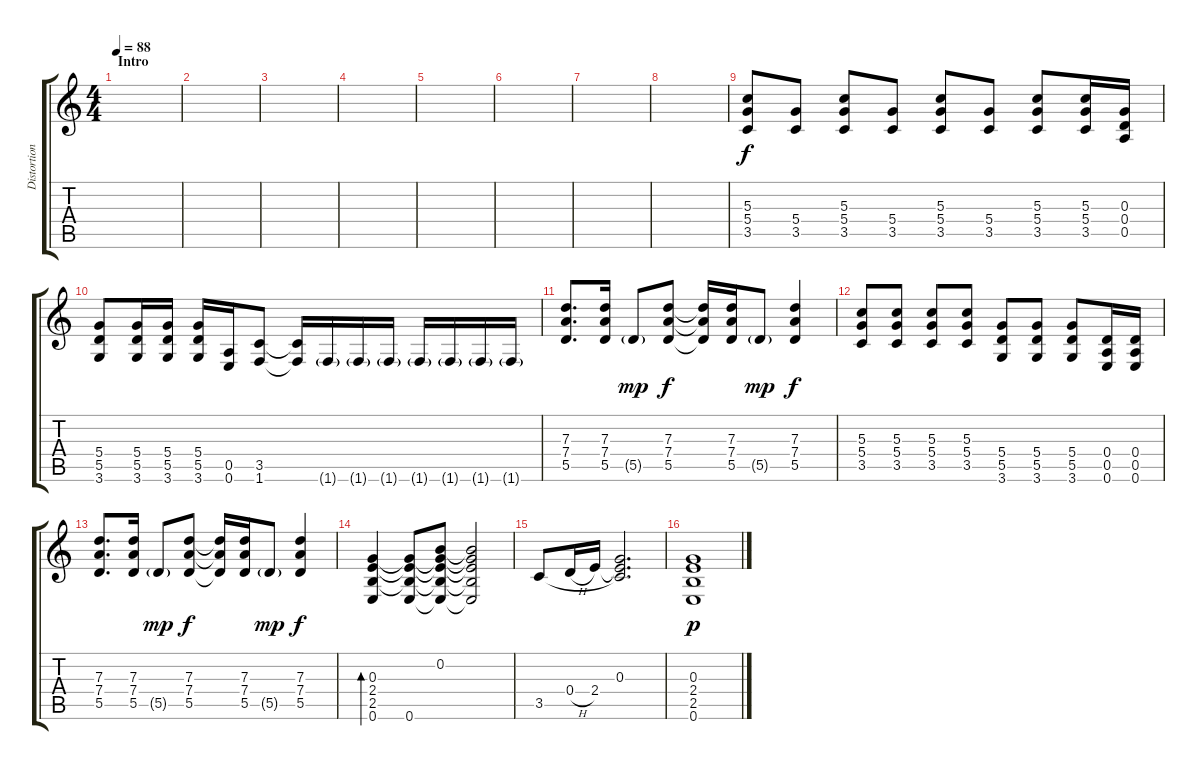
\track ("Distortion Guitar 1" "Distortion") {instrument distortionguitar}
\staff {score tabs}
\tuning (E4 B3 G3 D3 A2 E2) {hide}
\ts (4 4)
\section ("" "Intro")
\tempo 88
\clef g2
\ks c
|
|
|
|
|
|
|
|
(5.3 5.4 3.5).8 (5.4 3.5).8 (5.3 5.4 3.5).8 (5.4 3.5).8 (5.3 5.4 3.5).8 (5.4 3.5).8 (5.3 5.4 3.5).8 (5.3 5.4 3.5).16 (0.3 0.4 0.5).16 |
(5.4 5.5 3.6).8 (5.4 5.5 3.6).16 (5.4 5.5 3.6).16 (5.4 5.5 3.6).16 (0.5 0.6).16 (3.5 1.6).8 (3.5{t} 1.6{t}).16 1.6{g}.16 1.6{g}.16 1.6{g}.16 1.6{g}.16 1.6{g}.16 1.6{g}.16 1.6{g}.16 |
(7.3 7.4 5.5).8{d} (7.3 7.4 5.5).16 5.5{g}.8{dy mp} (7.3 7.4 5.5).8{dy f} (7.3{t} 7.4{t} 5.5{t}).16 (7.3 7.4 5.5).16 5.5{g}.8{dy mp} (7.3 7.4 5.5).4{dy f} |
(5.3 5.4 3.5).8 (5.3 5.4 3.5).8 (5.3 5.4 3.5).8 (5.3 5.4 3.5).8 (5.4 5.5 3.6).8 (5.4 5.5 3.6).8 (5.4 5.5 3.6).8 (0.4 0.5 0.6).16 (0.4 0.5 0.6).16 |
(7.3 7.4 5.5).8{d} (7.3 7.4 5.5).16 5.5{g}.8{dy mp} (7.3 7.4 5.5).8{dy f} (7.3{t} 7.4{t} 5.5{t}).16 (7.3 7.4 5.5).16 5.5{g}.8{dy mp} (7.3 7.4 5.5).4{dy f} |
(0.3 2.4 2.5 0.6).4{bd 240} (0.3{t} 2.4{t} 2.5{t} 0.6).8 (0.2 0.3{t} 2.4{t} 2.5{t} 0.6{t}).8 (0.2{t} 0.3{t} 2.4{t} 2.5{t} 0.6{t}).2 |
3.5.8 0.4{h}.16 2.4.16 (0.3 2.4{t} 3.5{t}).2{d} |
(0.3 2.4 2.5 0.6).1{dy p}
